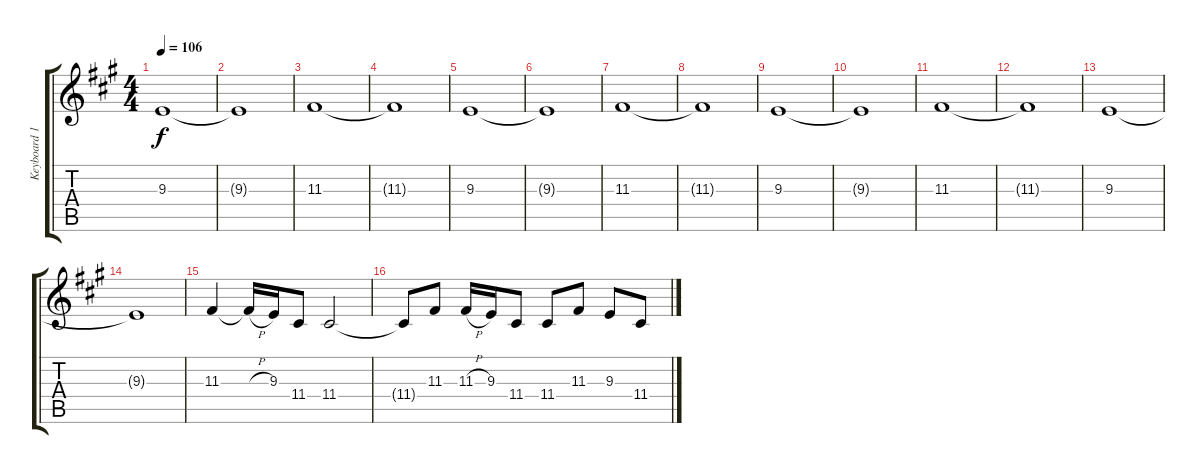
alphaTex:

\track ("Keyboard 1" "Keyboard 1") {instrument accordion}
\staff {score tabs}
\tuning (E4 B3 G3 D3 A2 E2) {hide}
\ts (4 4)
\tempo 106
\clef g2
\ks f#minor
9.3.1{dy f} |
9.3{t}.1 |
11.3.1 |
11.3{t}.1 |
9.3.1 |
9.3{t}.1 |
11.3.1 |
11.3{t}.1 |
9.3.1 |
9.3{t}.1 |
11.3.1 |
11.3{t}.1 |
9.3.1 |
9.3{t}.1 |
11.3.4 11.3{h t}.16 9.3.16 11.4.8 11.4.2 |
11.4{t}.8 11.3.8 11.3{h}.16 9.3.16 11.4.8 11.4.8 11.3.8 9.3.8 11.4.8
